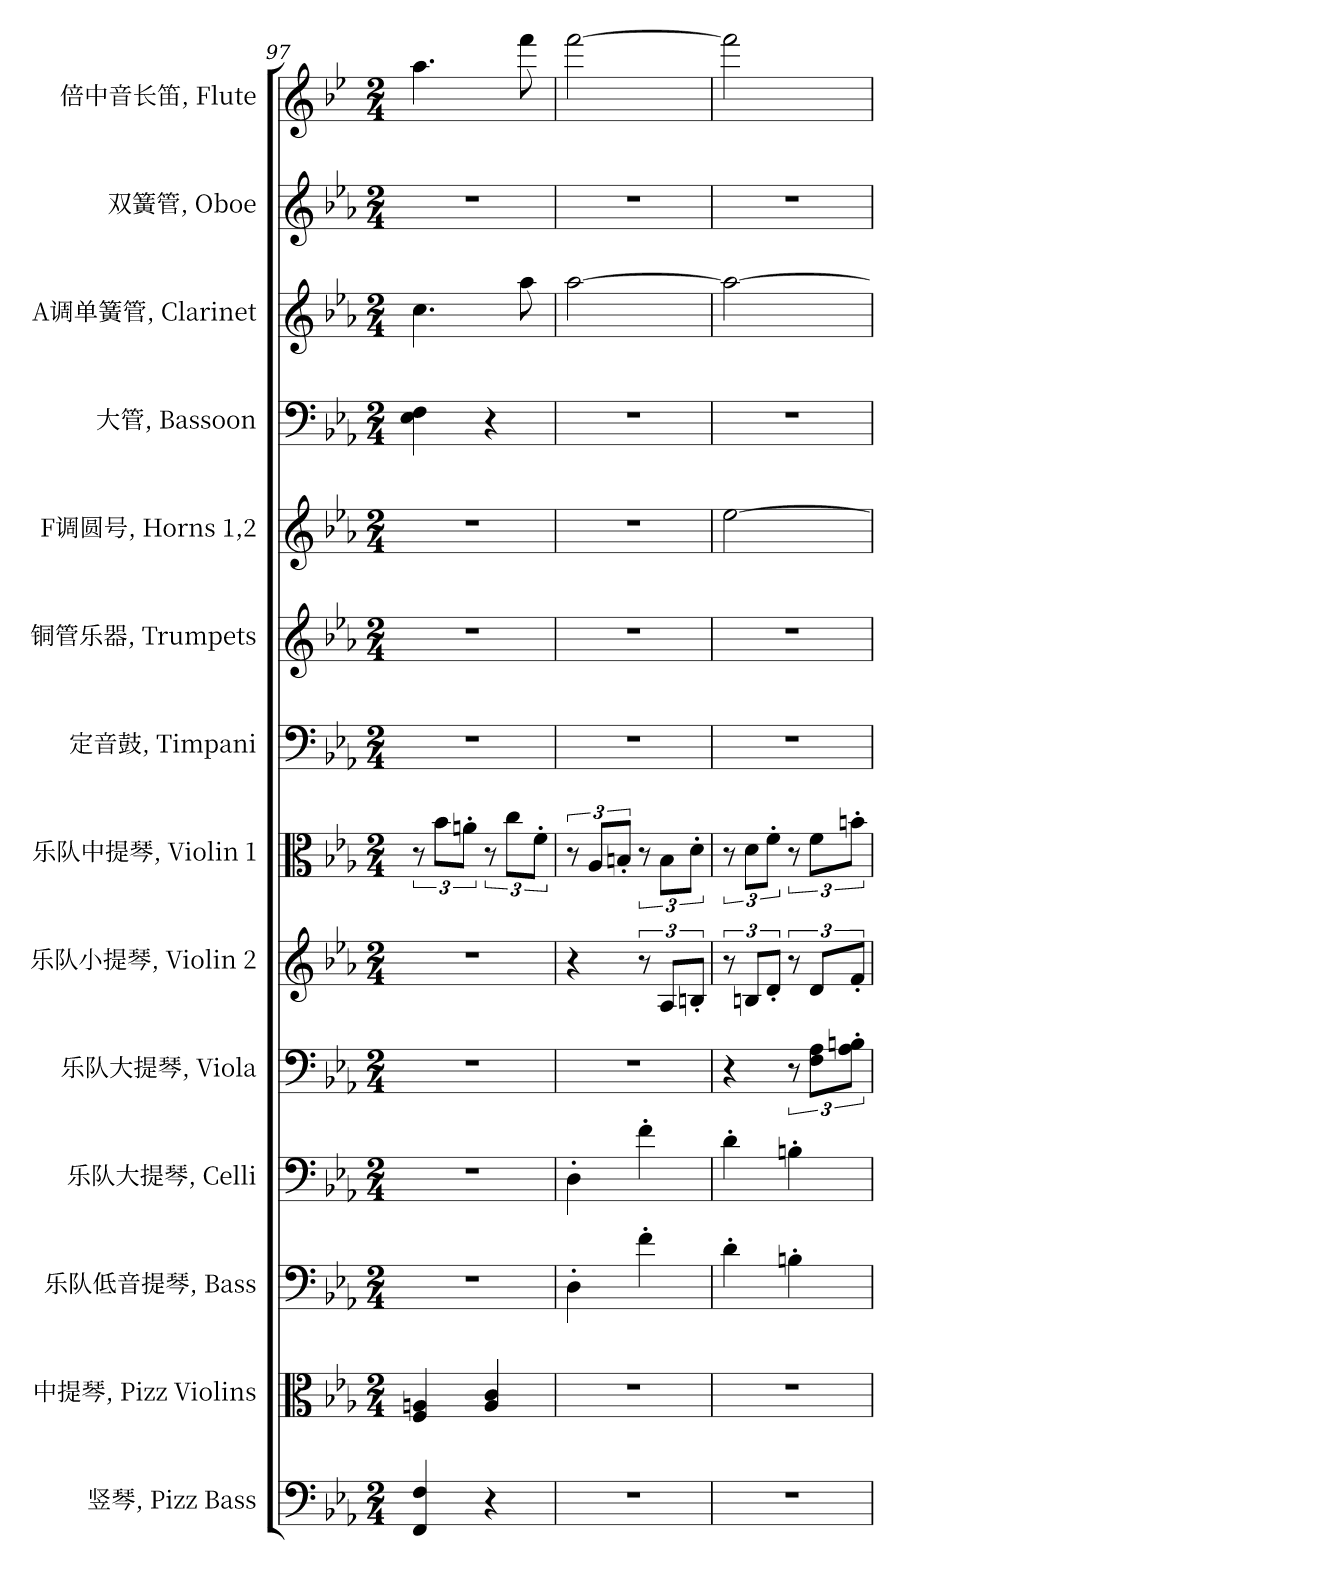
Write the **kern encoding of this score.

**kern	**kern	**kern	**kern	**kern	**kern	**kern	**kern	**kern	**kern	**kern	**kern	**kern	**kern
*part14	*part13	*part12	*part11	*part10	*part9	*part8	*part7	*part6	*part5	*part4	*part3	*part2	*part1
*staff14	*staff13	*staff12	*staff11	*staff10	*staff9	*staff8	*staff7	*staff6	*staff5	*staff4	*staff3	*staff2	*staff1
*I"竖琴, Pizz Bass	*I"中提琴, Pizz Violins	*I"乐队低音提琴, Bass	*I"乐队大提琴, Celli	*I"乐队大提琴, Viola	*I"乐队小提琴, Violin 2	*I"乐队中提琴, Violin 1	*I"定音鼓, Timpani	*I"铜管乐器, Trumpets	*I"F调圆号, Horns 1,2	*I"大管, Bassoon	*I"A调单簧管, Clarinet	*I"双簧管, Oboe	*I"倍中音长笛, Flute
*	*	*	*	*	*	*	*I'Timp.	*	*I'F Hn.	*I'Bsn.	*I'A Cl.	*I'Ob.	*
!!LO:PB:g=z
*clefF4	*clefC3	*clefF4	*clefF4	*clefF4	*clefG2	*clefC3	*clefF4	*clefG2	*clefG2	*clefF4	*clefG2	*clefG2	*clefG2
*	*	*ITrd7c12	*	*	*	*	*	*	*ITrd4c7	*	*ITrd2c3	*	*ITrd10c17
*k[b-e-a-]	*k[b-e-a-]	*k[b-e-a-]	*k[b-e-a-]	*k[b-e-a-]	*k[b-e-a-]	*k[b-e-a-]	*k[b-e-a-]	*k[b-e-a-]	*k[b-e-a-d-]	*k[b-e-a-]	*k[]	*k[b-e-a-]	*k[b-e-]
*M2/4	*M2/4	*M2/4	*M2/4	*M2/4	*M2/4	*M2/4	*M2/4	*M2/4	*M2/4	*M2/4	*M2/4	*M2/4	*M2/4
=97	=97	=97	=97	=97	=97	=97	=97	=97	=97	=97	=97	=97	=97
4FF/ 4F/	4F/ 4An/	2r	2r	2r	2r	12r	2r	2r	2r	4E-\ 4F\	4.a\	2r	4.a\
.	.	.	.	.	.	12b-\L	.	.	.	.	.	.	.
.	.	.	.	.	.	12an'\J	.	.	.	.	.	.	.
4r	4A/ 4c/	.	.	.	.	12r	.	.	.	4r	.	.	.
.	.	.	.	.	.	12cc\L	.	.	.	.	.	.	.
.	.	.	.	.	.	.	.	.	.	.	8ff\	.	8ff\
.	.	.	.	.	.	12f'\J	.	.	.	.	.	.	.
=98	=98	=98	=98	=98	=98	=98	=98	=98	=98	=98	=98	=98	=98
2r	2r	4DD'\	4D'\	2r	4r	12r	2r	2r	2r	2r	[2ff\	2r	[2ff\
.	.	.	.	.	.	12A-/L	.	.	.	.	.	.	.
.	.	.	.	.	.	12Bn'/J	.	.	.	.	.	.	.
.	.	4F'\	4f'\	.	12r	12r	.	.	.	.	.	.	.
.	.	.	.	.	12A-/L	12B\L	.	.	.	.	.	.	.
.	.	.	.	.	12Bn'/J	12d'\J	.	.	.	.	.	.	.
=99	=99	=99	=99	=99	=99	=99	=99	=99	=99	=99	=99	=99	=99
2r	2r	4D'\	4d'\	4r	12r	12r	2r	2r	[2a-\	2r	2ff\_	2r	2ff\]
.	.	.	.	.	12Bn/L	12d\L	.	.	.	.	.	.	.
.	.	.	.	.	12d'/J	12f'\J	.	.	.	.	.	.	.
.	.	4BBn'\	4Bn'\	12r	12r	12r	.	.	.	.	.	.	.
.	.	.	.	12F\ 12A-\L	12d/L	12f\L	.	.	.	.	.	.	.
.	.	.	.	12A-\' 12Bn\'J	12f'/J	12bn'\J	.	.	.	.	.	.	.
=	=	=	=	=	=	=	=	=	=	=	=	=	=
*-	*-	*-	*-	*-	*-	*-	*-	*-	*-	*-	*-	*-	*-
